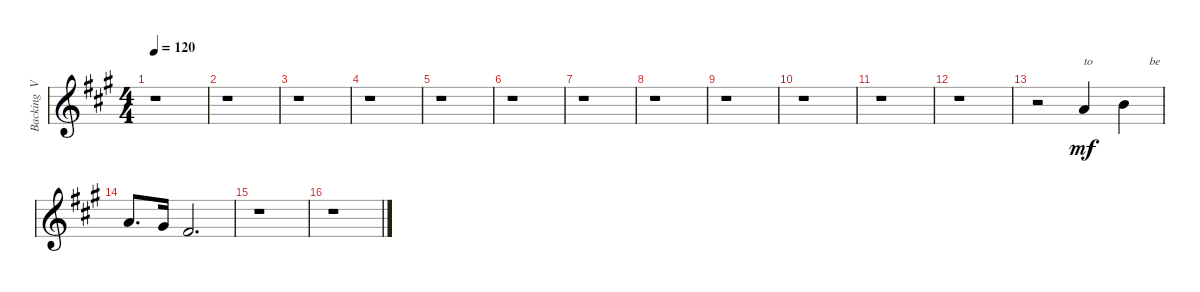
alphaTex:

\track ("Backing  Vocal " "Backing  V") {instrument synthbrass1}
\staff {score}
\tuning (E4 B3 G3 D3 A2 E2 B1) {hide}
\ts (4 4)
\tempo 120
\clef g2
\ks f#minor
r.1{dy mf} |
r.1 |
r.1 |
r.1 |
r.1 |
r.1 |
r.1 |
r.1 |
r.1 |
r.1 |
r.1 |
r.1 |
r.2 5.1.4{txt "to                   be                               found __________________________________________"} 7.1.4 |
5.1.8{d} 4.1.16 2.1.2{d} |
r.1 |
r.1
